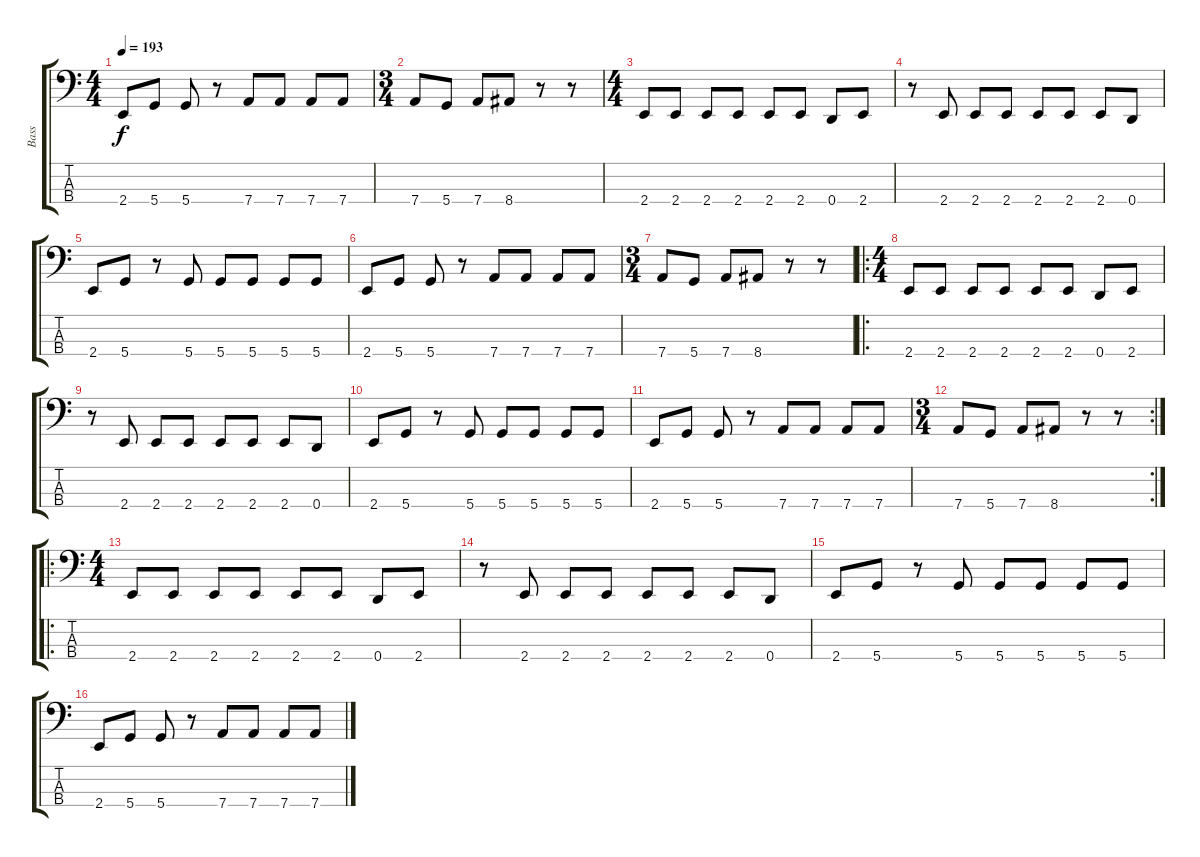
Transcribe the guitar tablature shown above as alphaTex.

\track ("Bass" "Bass") {instrument electricbasspick}
\staff {score tabs}
\tuning (G2 D2 A1 D1) {hide}
\ts (4 4)
\tempo 193
\clef f4
\ks c
2.4.8{dy f} 5.4.8 5.4.8 r.8 7.4.8 7.4.8 7.4.8 7.4.8 |
\ts (3 4)
7.4.8 5.4.8 7.4.8 8.4.8 r.8 r.8 |
\ts (4 4)
2.4.8 2.4.8 2.4.8 2.4.8 2.4.8 2.4.8 0.4.8 2.4.8 |
r.8 2.4.8 2.4.8 2.4.8 2.4.8 2.4.8 2.4.8 0.4.8 |
2.4.8 5.4.8 r.8 5.4.8 5.4.8 5.4.8 5.4.8 5.4.8 |
2.4.8 5.4.8 5.4.8 r.8 7.4.8 7.4.8 7.4.8 7.4.8 |
\ts (3 4)
7.4.8 5.4.8 7.4.8 8.4.8 r.8 r.8 |
\ro
\ts (4 4)
2.4.8 2.4.8 2.4.8 2.4.8 2.4.8 2.4.8 0.4.8 2.4.8 |
r.8 2.4.8 2.4.8 2.4.8 2.4.8 2.4.8 2.4.8 0.4.8 |
2.4.8 5.4.8 r.8 5.4.8 5.4.8 5.4.8 5.4.8 5.4.8 |
2.4.8 5.4.8 5.4.8 r.8 7.4.8 7.4.8 7.4.8 7.4.8 |
\rc 2
\ts (3 4)
7.4.8 5.4.8 7.4.8 8.4.8 r.8 r.8 |
\ro
\ts (4 4)
2.4.8 2.4.8 2.4.8 2.4.8 2.4.8 2.4.8 0.4.8 2.4.8 |
r.8 2.4.8 2.4.8 2.4.8 2.4.8 2.4.8 2.4.8 0.4.8 |
2.4.8 5.4.8 r.8 5.4.8 5.4.8 5.4.8 5.4.8 5.4.8 |
2.4.8 5.4.8 5.4.8 r.8 7.4.8 7.4.8 7.4.8 7.4.8
